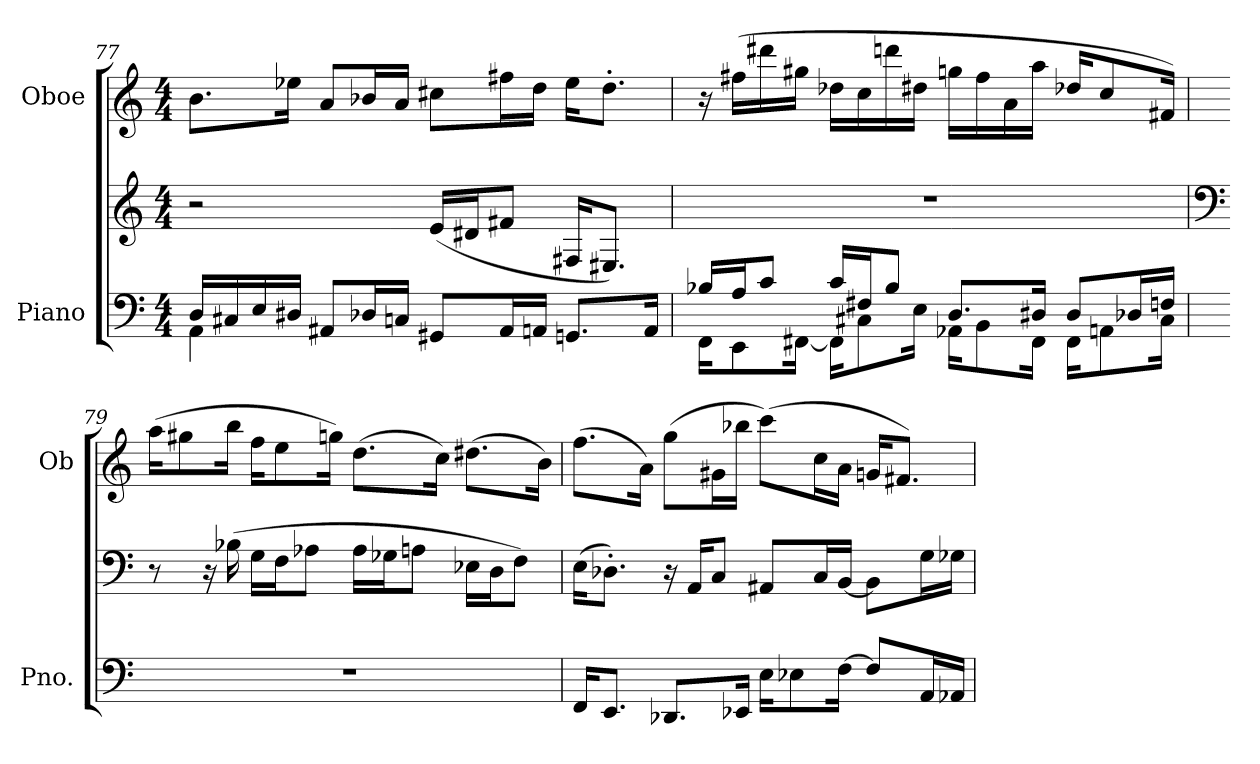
**kern	**kern	**kern
*part2	*part2	*part1
*staff3	*staff2	*staff1
*I"Piano	*	*I"Oboe
*I'Pno.	*	*I'Ob
*clefF4	*clefG2	*clefG2
*k[]	*k[]	*k[]
*M4/4	*M4/4	*M4/4
=77	=77	=77
*^	*	*
16D/LL	4AA\	2r	8.b\L
16C#X/	.	.	.
16E/	.	.	.
16D#X/JJ	.	.	16ee-X\Jk
8AA#X/L	2.ryy	.	8a/L
16D-X/L	.	.	16b-X/L
16Cn/JJ	.	.	16a/JJ
8GG#X/L	.	(<16e/LL	8cc#X\L
.	.	16d#X/J	.
16AA#/L	.	8f#X/J	16ff#X\L
16AAn/JJ	.	.	16dd\JJ
8.GGn/L	.	16F#X/KL	16ee-\KL
.	.	8.E#X/J)	8.dd'\J
16AA/Jk	.	.	.
!!LO:LB:g=z
=78	=78	=78	=78
16B-X/LL	16FF\KL	1r	16r
16A/J	8EE\	.	(>16ff#X\LL
8c/J	.	.	16ddd#X\
.	[16FF#X\Jk	.	16gg#X\JJ
16c/LL	16FF#\KL]	.	16dd-X\LL
16F#X/J	8C#X\	.	16cc\
8B-/J	.	.	16dddn\
.	16E\Jk	.	16dd#X\JJ
8.D/L	16AA-X\KL	.	16ggn\LL
.	8BB\	.	16ff#\
.	.	.	16a\
16D#X/Jk	16FF#\Jk	.	16aa\JJ
8D#/L	16FF#\KL	.	16dd-X/KL
.	8AAn\	.	8cc/
16D-X/L	.	.	.
16Fn/JJ	16C#\Jk	.	16f#X/Jk)
*v	*v	*	*
=79	=79	=79
*	*clefF4	*
1r	8r	(>16aa\KL
.	.	8gg#X\
.	16r	.
.	(>16B-X\	16bb\Jk
.	16G\LL	16ff\KL
.	16F\J	8ee\
.	8A-X\J	.
.	.	16ggn\Jk)
.	16A-\LL	(>8.dd\L
.	16G-X\J	.
.	8An\J	.
.	.	16cc\Jk)
.	16E-X\LL	(>8.dd#X\L
.	16D\J	.
.	8F\J)	.
.	.	16b\Jk)
!!LO:PB:g=z
=80	=80	=80
16FF/KL	(>16E\KL	(>8.ff\L
8.EE/J	8.D-X'\J)	.
.	.	16a\Jk)
8.DD-X/L	16r	(>8gg\L
.	16AA/KL	.
.	8C/J	16g#X\L
16EE-X/Jk	.	16bb-X\JJ
16E\KL	8AA#X/L	(>8ccc\L)
8E-X\	.	.
.	16C/L	16cc\L
[16F\Jk	[16BB/JJ	16a\JJ
8F/L]	8BB\L]	16gn/KL
.	.	8.f#X/J)
16AA/L	16G\L	.
16AA-X/JJ	16G-X\JJ	.
=	=	=
*-	*-	*-
